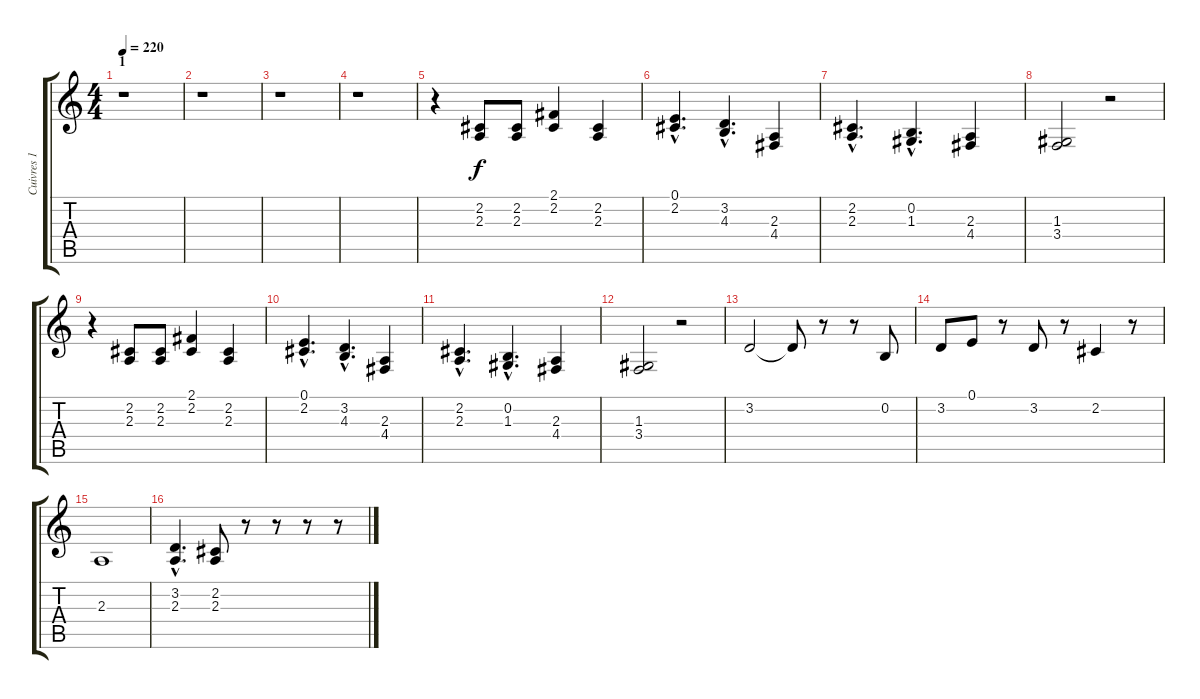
\track ("Cuivres 1" "Cuivres 1") {instrument trombone}
\staff {score tabs}
\tuning (E4 B3 G3 D3 A2 E2) {hide}
\ts (4 4)
\section ("" "1")
\tempo 220
\clef g2
\ks c
r.1{dy f instrument trombone} |
r.1 |
r.1 |
r.1 |
r.4 (2.2 2.3).8 (2.2 2.3).8 (2.1 2.2).4 (2.2 2.3).4 |
(0.1{hac} 2.2{hac}).4{d} (3.2{hac} 4.3{hac}).4{d} (2.3 4.4).4 |
(2.2{hac} 2.3{hac}).4{d} (0.2{hac} 1.3{hac}).4{d} (2.3 4.4).4 |
(1.3 3.4).2 r.2 |
r.4 (2.2 2.3).8 (2.2 2.3).8 (2.1 2.2).4 (2.2 2.3).4 |
(0.1{hac} 2.2{hac}).4{d} (3.2{hac} 4.3{hac}).4{d} (2.3 4.4).4 |
(2.2{hac} 2.3{hac}).4{d} (0.2{hac} 1.3{hac}).4{d} (2.3 4.4).4 |
(1.3 3.4).2 r.2 |
3.2.2 3.2{t}.8 r.8 r.8 0.2.8 |
3.2.8 0.1.8 r.8 3.2.8 r.8 2.2.4 r.8 |
2.3.1 |
(3.2{hac} 2.3{hac}).4{d} (2.2 2.3).8 r.8 r.8 r.8 r.8
